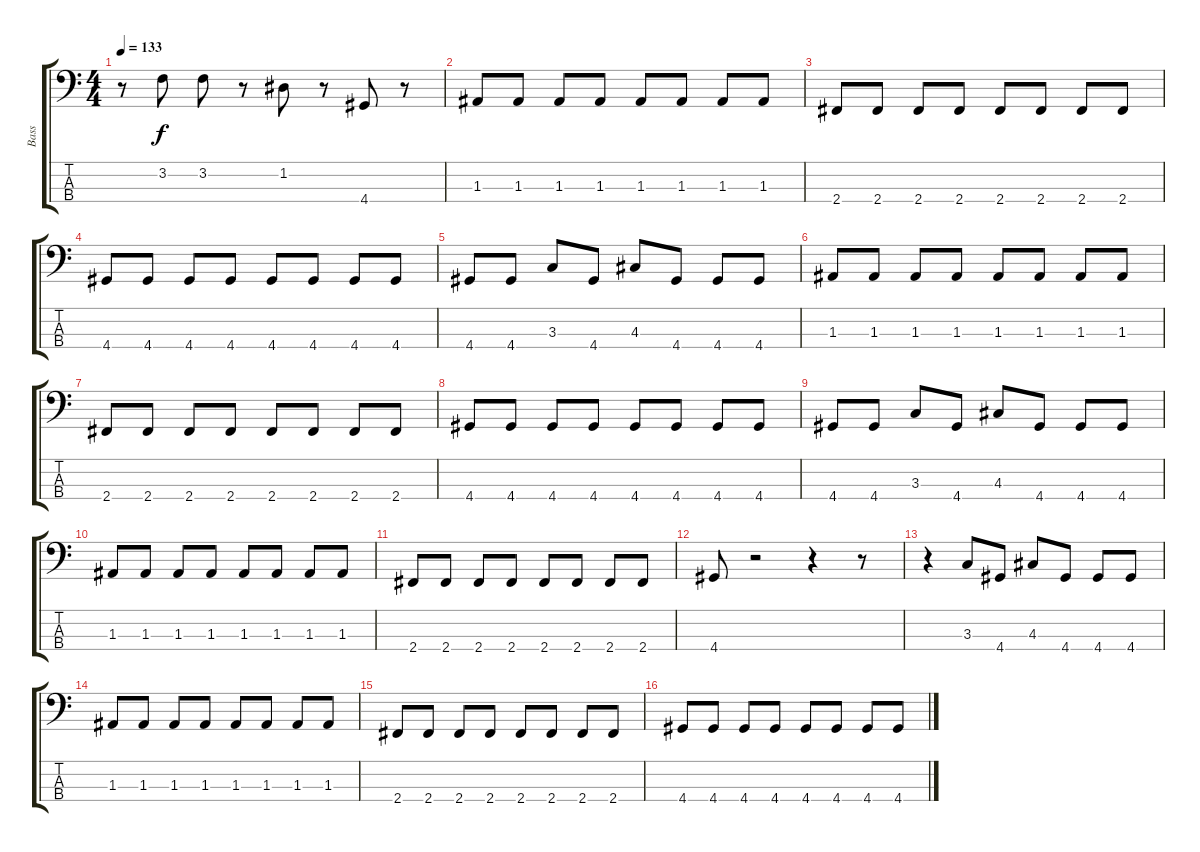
\track ("Bass" "Bass") {instrument fretlessbass}
\staff {score tabs}
\tuning (G2 D2 A1 E1) {hide}
\ts (4 4)
\tempo 133
\clef f4
\ks c
r.8{dy f} 3.2.8 3.2.8 r.8 1.2.8 r.8 4.4.8 r.8 |
1.3.8 1.3.8 1.3.8 1.3.8 1.3.8 1.3.8 1.3.8 1.3.8 |
2.4.8 2.4.8 2.4.8 2.4.8 2.4.8 2.4.8 2.4.8 2.4.8 |
4.4.8 4.4.8 4.4.8 4.4.8 4.4.8 4.4.8 4.4.8 4.4.8 |
4.4.8 4.4.8 3.3.8 4.4.8 4.3.8 4.4.8 4.4.8 4.4.8 |
1.3.8 1.3.8 1.3.8 1.3.8 1.3.8 1.3.8 1.3.8 1.3.8 |
2.4.8 2.4.8 2.4.8 2.4.8 2.4.8 2.4.8 2.4.8 2.4.8 |
4.4.8 4.4.8 4.4.8 4.4.8 4.4.8 4.4.8 4.4.8 4.4.8 |
4.4.8 4.4.8 3.3.8 4.4.8 4.3.8 4.4.8 4.4.8 4.4.8 |
1.3.8 1.3.8 1.3.8 1.3.8 1.3.8 1.3.8 1.3.8 1.3.8 |
2.4.8 2.4.8 2.4.8 2.4.8 2.4.8 2.4.8 2.4.8 2.4.8 |
4.4.8 r.2 r.4 r.8 |
r.4 3.3.8 4.4.8 4.3.8 4.4.8 4.4.8 4.4.8 |
1.3.8 1.3.8 1.3.8 1.3.8 1.3.8 1.3.8 1.3.8 1.3.8 |
2.4.8 2.4.8 2.4.8 2.4.8 2.4.8 2.4.8 2.4.8 2.4.8 |
4.4.8 4.4.8 4.4.8 4.4.8 4.4.8 4.4.8 4.4.8 4.4.8
